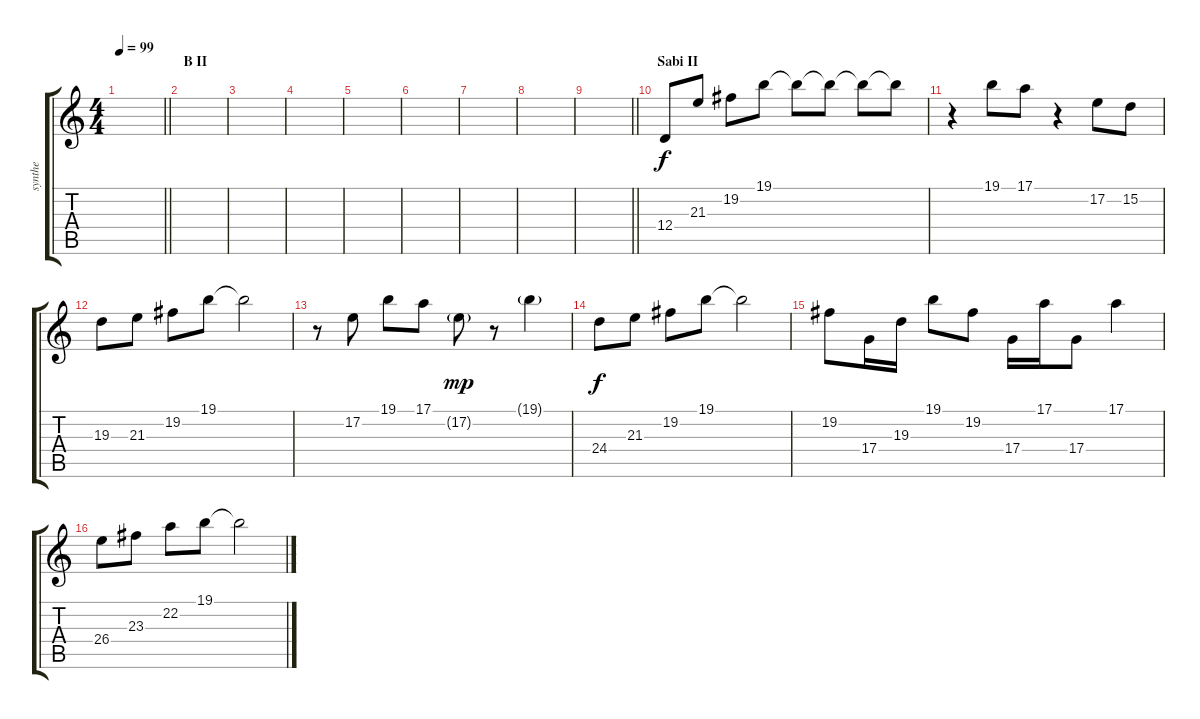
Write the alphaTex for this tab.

\track ("synthe" "synthe") {instrument electricpiano1}
\staff {score tabs}
\tuning (E4 B3 G3 D3 A2 E2) {hide}
\ts (4 4)
\tempo 99
\clef g2
\barLineRight lightlight
\ks c
|
\section ("" "B II")
|
|
|
|
|
|
|
\barLineRight lightlight
|
\section ("" "Sabi II")
12.4.8 21.3.8 19.2.8 19.1.8 19.1{t}.8 19.1{t}.8 19.1{t}.8 19.1{t}.8 |
r.4 19.1.8 17.1.8 r.4 17.2.8 15.2.8 |
19.3.8 21.3.8 19.2.8 19.1.8 19.1{t}.2 |
r.8 17.2.8 19.1.8 17.1.8 17.2{g}.8{dy mp} r.8 19.1{g}.4 |
24.4.8{dy f} 21.3.8 19.2.8 19.1.8 19.1{t}.2 |
19.2.8 17.4.16 19.3.16 19.1.8 19.2.8 17.4.16 17.1.16 17.4.8 17.1.4 |
26.4.8 23.3.8 22.2.8 19.1.8 19.1{t}.2
